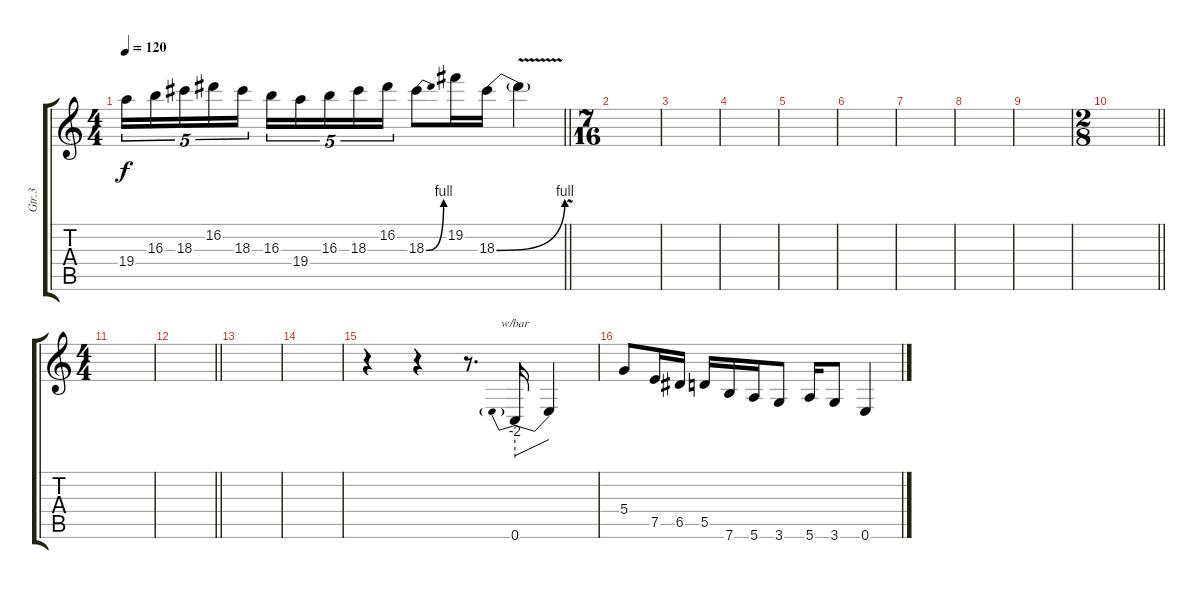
\track ("Gtr.3" "Gtr.3") {instrument distortionguitar}
\staff {score tabs}
\tuning (E4 B3 G3 D3 A2 E2) {hide}
\ts (4 4)
\tempo 120
\clef g2
\barLineRight lightlight
\ks c
19.4.16{tu (5 4) dy f} 16.3.16{tu (5 4)} 18.3.16{tu (5 4)} 16.2.16{tu (5 4)} 18.3.16{tu (5 4)} 16.3.16{tu (5 4)} 19.4.16{tu (5 4)} 16.3.16{tu (5 4)} 18.3.16{tu (5 4)} 16.2.16{tu (5 4)} 18.3{be (bend 0 0 60 4)}.8 19.2.16 18.3{be (bend 0 0 60 4)}.16 18.3{v t}.4 |
\ts (7 16)
|
|
|
|
|
|
|
|
\ts (2 8)
\barLineRight lightlight
|
\ts (4 4)
|
\barLineRight lightlight
|
|
|
r.4 r.4 r.8{d} 0.6.16{tbe (predivedive default 0 -8 60 0)} 0.6{t}.4 |
5.4.8 7.5.16 6.5.16 5.5.16 7.6.16 5.6.16 3.6.8 5.6.16 3.6.8 0.6.4
